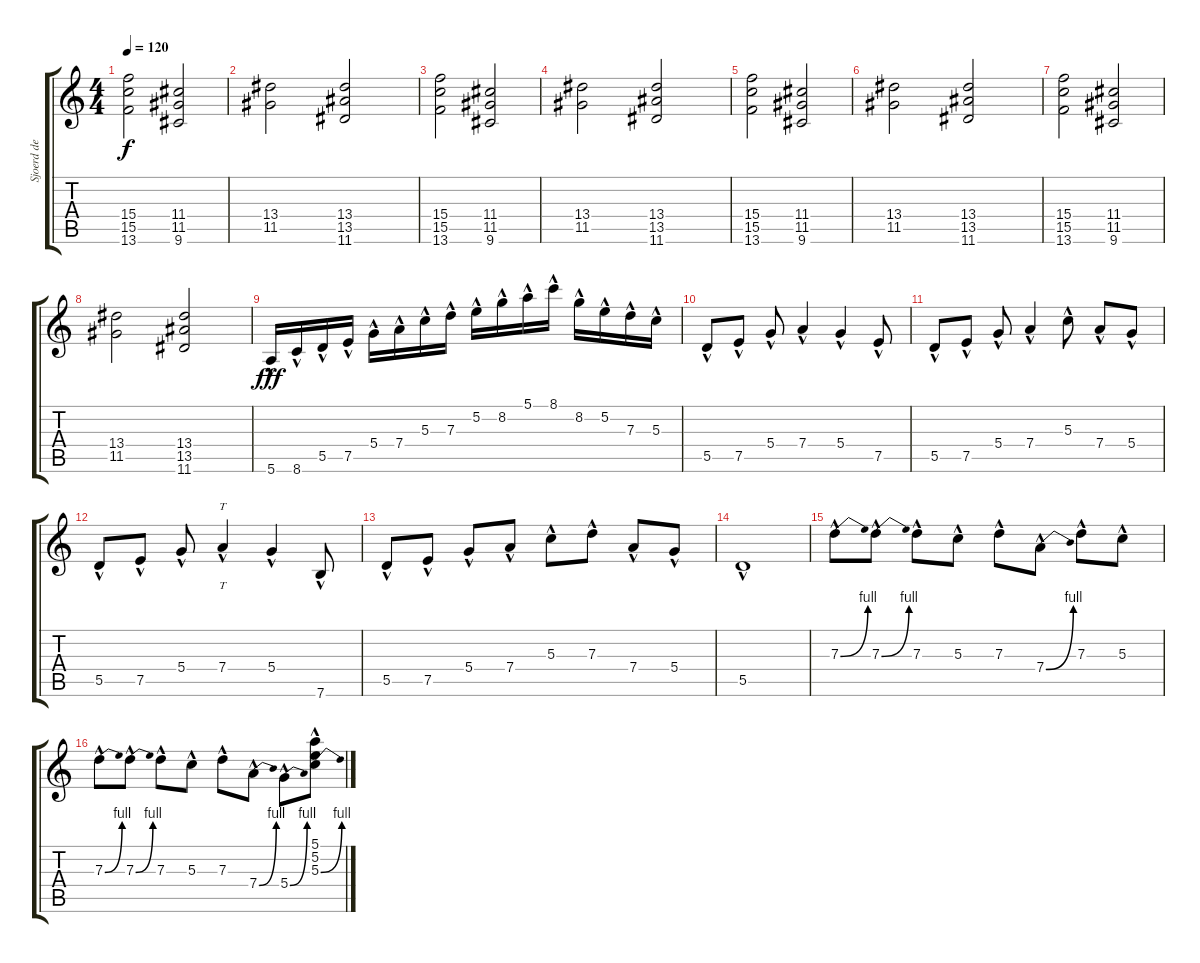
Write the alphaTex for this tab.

\track ("Sjoerd de Nooijer" "Sjoerd de ") {instrument distortionguitar}
\staff {score tabs}
\tuning (E4 B3 G3 D3 A2 E2) {hide}
\ts (4 4)
\tempo 120
\clef g2
\ks c
(15.4 15.5 13.6).2{dy f} (11.4 11.5 9.6).2 |
(13.4 11.5).2 (13.4 13.5 11.6).2 |
(15.4 15.5 13.6).2 (11.4 11.5 9.6).2 |
(13.4 11.5).2 (13.4 13.5 11.6).2 |
(15.4 15.5 13.6).2 (11.4 11.5 9.6).2 |
(13.4 11.5).2 (13.4 13.5 11.6).2 |
(15.4 15.5 13.6).2 (11.4 11.5 9.6).2 |
(13.4 11.5).2 (13.4 13.5 11.6).2 |
5.6{hac}.16{dy fff} 8.6{hac}.16 5.5{hac}.16 7.5{hac}.16 5.4{hac}.16 7.4{hac}.16 5.3{hac}.16 7.3{hac}.16 5.2{hac}.16 8.2{hac}.16 5.1{hac}.16 8.1{hac}.16 8.2{hac}.16 5.2{hac}.16 7.3{hac}.16 5.3{hac}.16 |
5.5{hac}.8 7.5{hac}.8 5.4{hac}.8 7.4{hac}.4 5.4{hac}.4 7.5{hac}.8 |
5.5{hac}.8 7.5{hac}.8 5.4{hac}.8 7.4{hac}.4 5.3{hac}.8 7.4{hac}.8 5.4{hac}.8 |
5.5{hac}.8 7.5{hac}.8 5.4{hac}.8 7.4{hac}.4{tt} 5.4{hac}.4 7.6{hac}.8 |
5.5{hac}.8 7.5{hac}.8 5.4{hac}.8 7.4{hac}.8 5.3{hac}.8 7.3{hac}.8 7.4{hac}.8 5.4{hac}.8 |
5.5{hac}.1 |
7.3{be (bend 0 0 60 4) hac}.8 7.3{be (bend 0 0 60 4) hac}.8 7.3{hac}.8 5.3{hac}.8 7.3{hac}.8 7.4{be (bend 0 0 60 4) hac}.8 7.3{hac}.8 5.3{hac}.8 |
7.3{be (bend 0 0 60 4) hac}.8 7.3{be (bend 0 0 60 4) hac}.8 7.3{hac}.8 5.3{hac}.8 7.3{hac}.8 7.4{be (bend 0 0 60 4) hac}.8 5.4{be (bend 0 0 60 4) hac}.8 (5.1{hac} 5.2{hac} 5.3{be (bend 0 0 60 4) hac}).8
